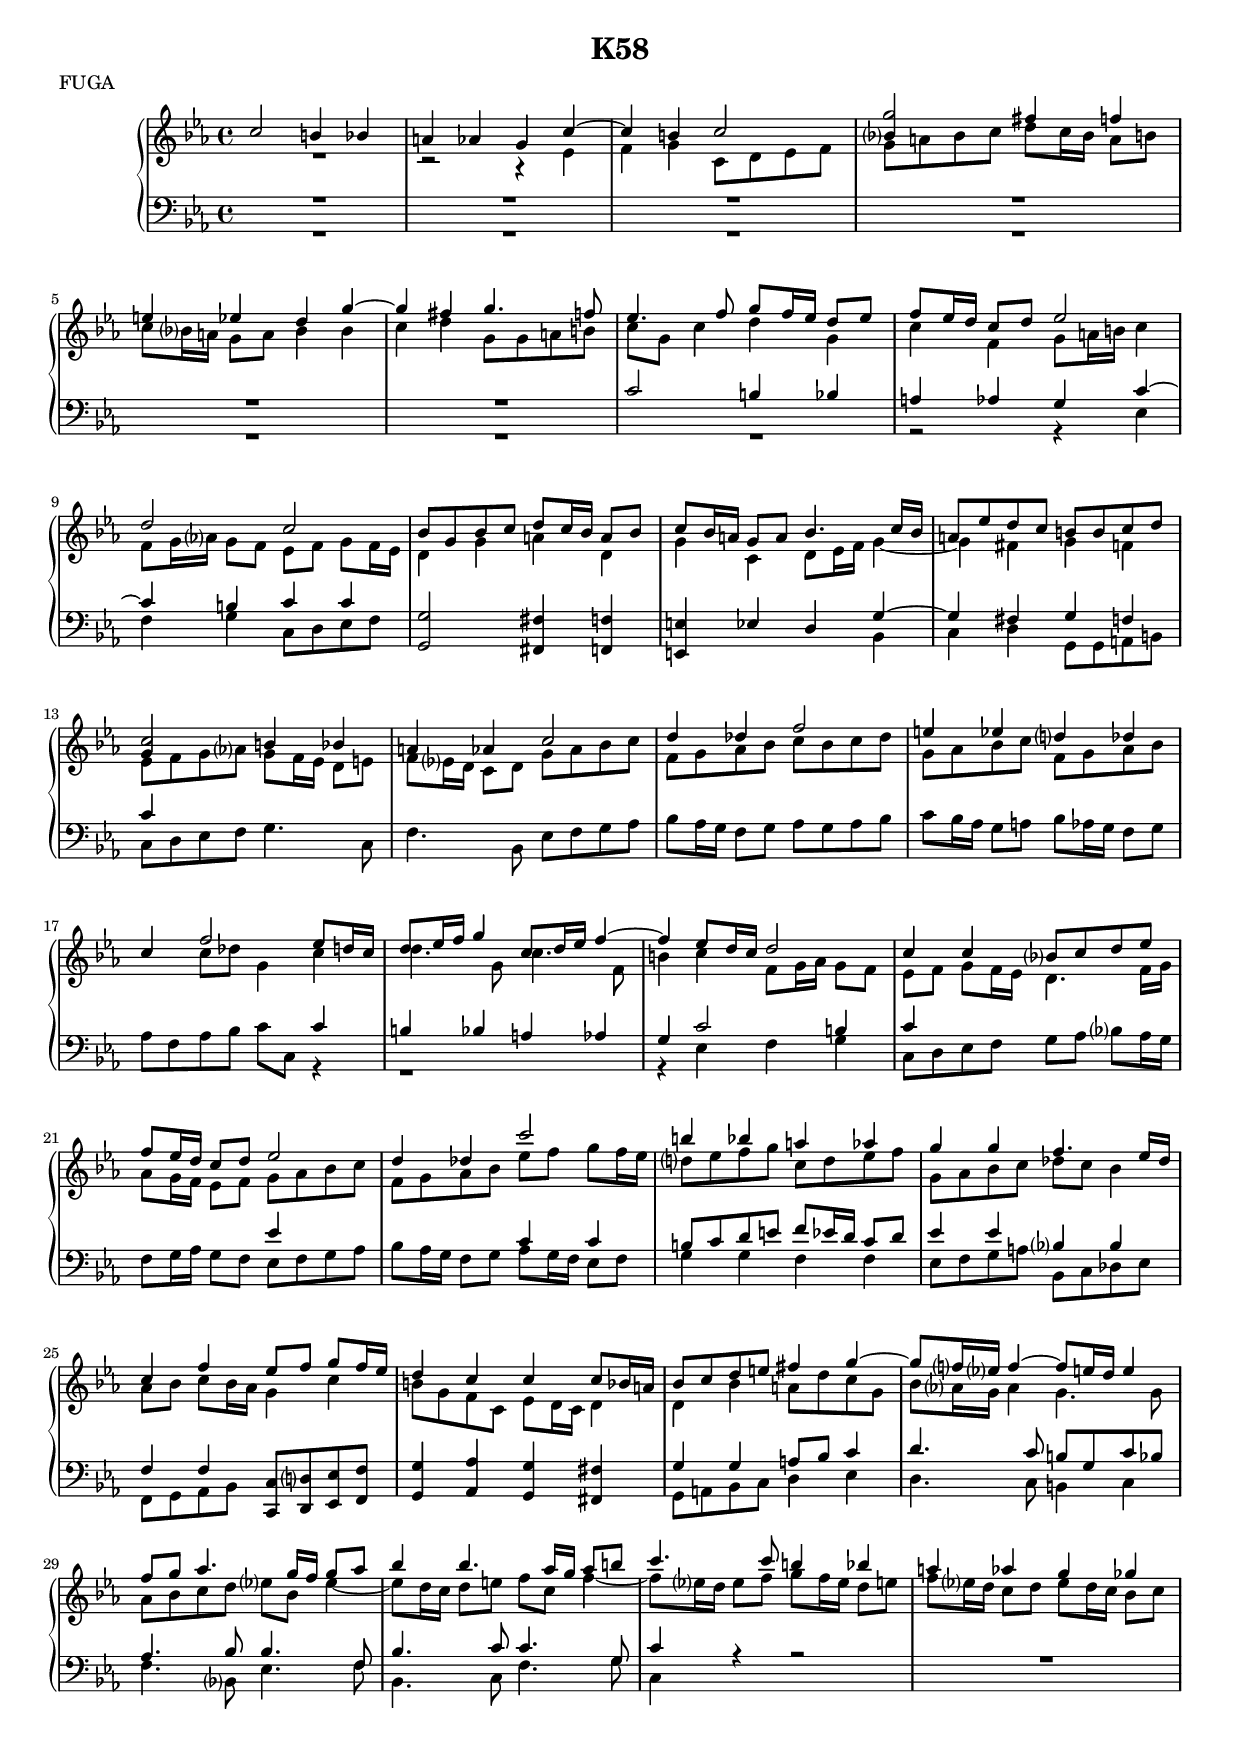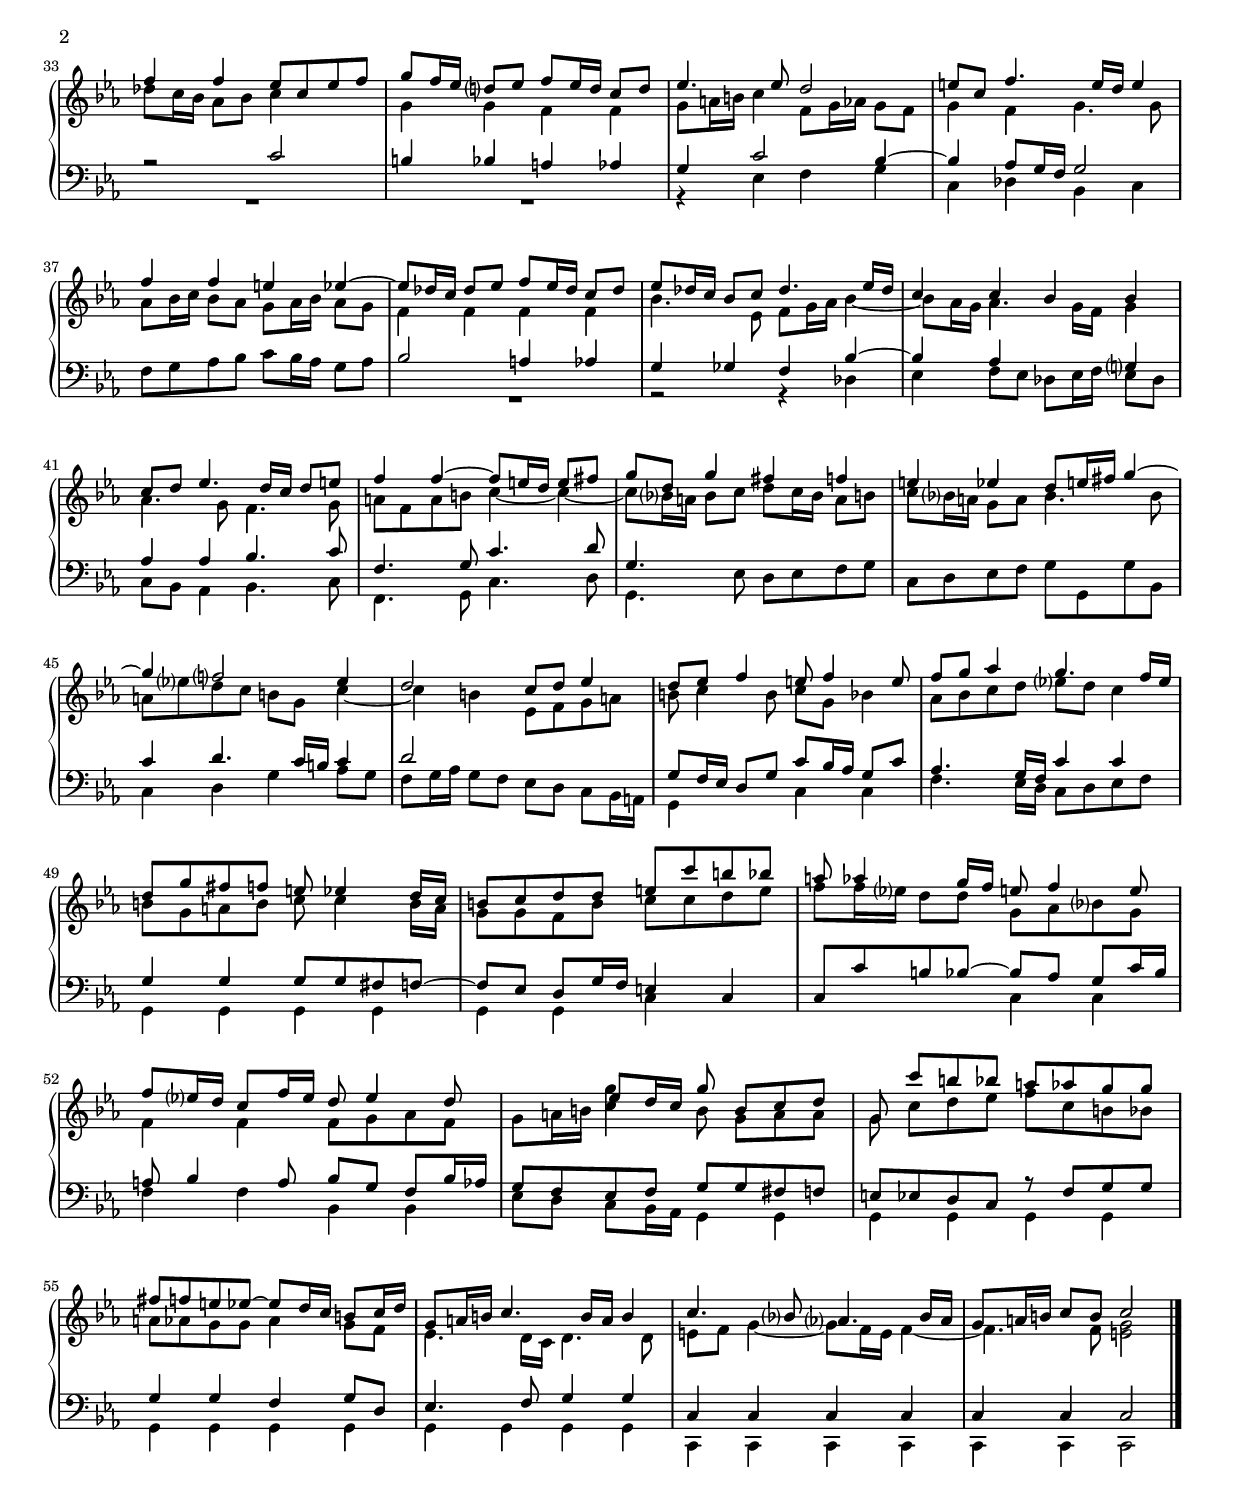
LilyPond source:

\version "2.16.2"

\header {
  title = "K58"
  meter = "FUGA"
}

global = {
  \key c \minor
  \time 4/4
  
  % alterations
  \accidentalStyle #'Score "modern-cautionary"
}

rightOne = \relative c'' {
  \global
  
  c2 b4 bes | a aes g c ~ | c b c2 | << g'2 { bes,4 s } >> fis'4 f | e ees d g ~ | 
  g fis g4. f8 | ees4. f8 g f16 ees d8 ees | f ees16 d c8 d ees2 | d c | 
  bes8 g bes c d c16 bes a8 bes | c bes16 a g8 a bes4. c16 bes | a8 ees' d c b b c d | 
  << c2 { g4 s }>> b4 bes | a aes c2 | d4 des f2 | e4 ees d des | c f2 ees8 d16 c | 

  d8 ees16 f g4 c,8 d16 ees f4 ~ | f ees8 d16 c d2 | c4 c bes8 c d ees | 
  f ees16 d c8 d ees2 | d4 des c'2 | b4 bes a aes | g g f4. ees16 des | 
  c4 f ees8 f g f16 ees | d4 c c c8 bes16 a | bes8 c d e fis4 g ~ | 
  g8 f16 ees f4 ~ f8 e16 d e4 | f8 g aes4. g16 f g8 aes | bes4 bes4. aes16 g aes8 b | 

  c4. c8 b4 bes | a aes g ges | f f ees8 c ees f | g f16 ees d8 ees f ees16 d c8 d | 
  ees4. ees8 d2 | e8 c f4. e16 d e4 | f4 f e ees ~ | ees8 des16 c des8 ees f ees16 des c8 des | 
  ees des16 c bes8 c des4. ees16 des | c4 c bes bes | c8 d ees4. d16 c d8 e | 
  f4 f ~ f8 e16 d e8 fis | g d g4 fis f | e ees d8 e16 fis g4 ~ | g f2 ees4 | d2 c8 d ees4 | 

  d8 ees f4 e8 f4 e8 | f g aes4 g4. f16 ees | d8 g fis f e ees4 d16 c | b8 c d d e c' b bes | 
  a aes4 g16 f e8 f4 e8 | f ees16 d c8 f16 ees d8 ees4 d8 | s4 << { ees8 d16 c } \\{g'4} >> g8 b,[ c d] | 
  g, c'[ b bes] a aes g g | fis f e ees ~ ees d16 c b8 c16 d | g,8 a16 b c4. b16 a b4 | 
  c4. bes8 aes4. bes16 aes | g8 a16 b c8 b c2 \bar "|."
}

rightTwo = \relative c' {
  \global
  
  R1 r2 r4 ees4 | f g c,8 d ees f | g a bes c d c16 bes a8 b | c bes16 a g8 a bes4 bes | 
  c d g,8 g a b | c g c4 d g, | c f, g8 a16 b c4 | f,8 g16 aes g8 f ees f g f16 ees | 
  d4 g a d, | g c, d8 ees16 f g4 ~ | g fis g f | ees8 f g aes g f16 ees d8 e | 
  f ees16 d c8 d g aes bes c | f, g aes bes c bes c des | g, aes bes c f, g aes bes | 

  s4 c8 des g,4 c | d4. g,8 c4. f,8 | b4 c f,8 g16 aes g8 f | ees f g f16 ees d4. f16 g | 
  aes8 g16 f ees8 f g aes bes c | f, g aes bes ees f g f16 ees | d8 ees f g c, d ees f | 
  g, aes bes c des c bes4 | aes8 bes c bes16 aes g4 c | b8 g f c ees d16 c d4 | d bes' a8 d c g | 
  bes aes16 g aes4 g4. g8 | aes bes c d ees bes ees4 ~ | ees8 d16 c d8 e f c f4 ~ | 

  f8 ees16 d ees8 f g f16 ees d8 e | f ees16 d c8 d ees d16 c bes8 c | des c16 bes aes8 bes c4 s | 
  g g f f | g8 a16 b c4 f,8 g16 aes g8 f | g4 f g4. g8 | aes bes16 c bes8 aes g aes16 bes aes8 g | 
  f4 f f f | bes4. ees,8 f g16 aes bes4 ~ | bes8 aes16 g aes4. g16 f g4 | aes4. g8 f4. g8 | 
  a f a b c4 ~ c ~ | c8 bes16 a bes8 c d c16 bes a8 b | c bes16 a g8 a bes4. bes8 | 

  a ees' d c b g c4 ~ | c b ees,8 f g a | b c4 b8 c g bes4 | aes8 bes c d ees d c4 | 
  b8 g a b c c4 b16 a | g8 g f b c c d e | f f16 ees d8 d g, aes bes g | f4 f f8 g aes f | 
  g a16 b c4 b8 g[ a a] | g c[ d ees] f c b bes | a aes g g aes4 g8 f | ees4. d16 c d4. d8 | 
  e f g4 ~ g8 f16 e f4 ~ f4. f8 <e g>2 \bar "|."
}

leftOne = \relative c' {
  \global
  
  R1 * 6 | c2 b4 bes | a aes g c ~ | c b c c | <g, g'>2 <fis fis'>4 <f f'> | <e e'> ees' d g ~ | 
  g fis g f | c' s2. | s1 s1 s1 | s2. c4 | b bes a aes | g c2 b4 | c s2. | s2 ees4 s4 | 
  s2 c4 c | b8 c d e f ees16 d c8 d | ees4 ees bes bes | f f s2 | s1 | 
  g4 g a8 bes c4 | d4. c8 b g c bes | aes4. bes8 bes4. f8 | bes4. c8 c4. g8 | c4 r4 r2 | 

  R1 r2 c2 | b4 bes a aes | g c2 bes4 ~ | bes aes8 g16 f g2 | s1 | bes2 a4 aes | g ges f bes ~ | 
  bes aes s g | aes aes bes4. c8 | f,4. g8 c4. d8 | g,4. s8  s2 | s1 c4 d4. c16 b c4 | d2 s | 
  g,8 f16 ees d8 g c bes16 aes g8 c | aes4. g16 f c'4 c | g g g8 g fis f ~ | f ees d g16 f e4 c | 
  c8 c' b bes ~ bes aes g c16 bes | a8 bes4 a8 bes g f bes16 aes | g8 f ees f g g fis f | 
  e ees d c r f g g | g4 g f g8 d | ees4. f8 g4 g | c, c c c | c c c2 \bar "|."
}

leftTwo = \relative c {
  \global
  
  R1 * 7 | r2 r4 ees4 | f g c,8 d ees f | s1 | s2. bes,4 | c d g,8 g a b | 
  c d ees f g4. c,8 | f4. bes,8 ees f g aes | bes aes16 g f8 g aes g aes bes | 
  c bes16 aes g8 a bes aes16 g f8 g | aes f aes bes c c, r4 | r1 r4 ees f g | 
  c,8 d ees f g aes bes aes16 g | f8 g16 aes g8 f ees f g aes | 

  bes aes16 g f8 g aes g16 f ees8 f | g4 g f f | ees8 f g a bes, c des ees | 
  f, g aes bes \stemUp <c, c'> <d d'> <ees ees'> <f f'> | <g g'>4 <aes aes'> <g g'> <fis fis'> | 
  \stemDown g8 a bes c d4 ees | d4. c8 b4 c | f4. bes,8 ees4. f8 | bes,4. c8 f4. g8 | 
  c,4 s2. | s1 R1 R1 | r4 ees f g | c, des bes c | f8 g aes bes c bes16 aes g8 aes | 
  
  R1 r2 r4 des, | ees f8 ees des ees16 f ees8 des | c bes aes4 bes4. c8 | f,4. g8 c4. d8 | 
  g,4. ees'8 d ees f g | c, d ees f g g, g' bes, | c4 d g aes8 g | 
  f g16 aes g8 f ees d c bes16 a | g4 s c c | f4. ees16 d c8 d ees f | 
  g,4 g g g | g g c s | s2 c4 c | f f bes, bes | ees8 d c bes16 aes g4 g | 
  g g g g | g g g g | g g g g | c, c c c | c c c2 \bar "|."
}

breaks = {
  s1*4 \break s1*3 \break s1*3 \break s1*3 \break s1*3 \break \pageBreak
  s1*3 \break s1*3 \break s1*3 \break s1*3 \break s1*3 \break \pageBreak
  s1*3 \break s1*3 \break s1*3 \break s1*3 \break s1*3 \break \pageBreak
  s1*3 \break s1*3 \break s1*3 \break s1*3 \break
  
}

#(set-global-staff-size 16.5)

\score {
  \new PianoStaff <<
    \new Staff = "right" {
      << 
        %\breaks
        \rightOne 
        \\
        \rightTwo 
      >>
    }
    \new Staff = "left" { 
      <<
        \clef bass \leftOne 
        \\
        \clef bass \leftTwo 
      >>
    }
  >>
  \layout { }
}
